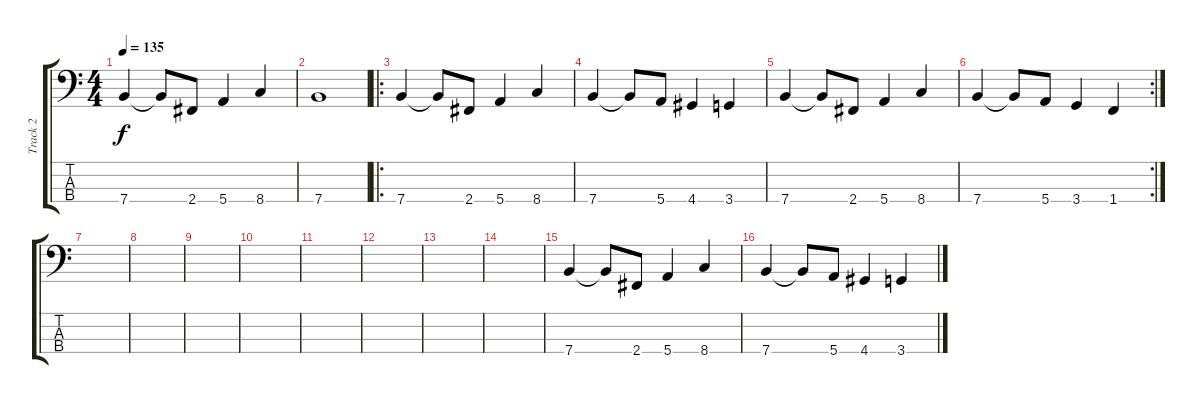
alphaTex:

\track ("Track 2" "Track 2") {instrument slapbass1}
\staff {score tabs}
\tuning (G2 D2 A1 E1) {hide}
\ts (4 4)
\tempo 135
\clef f4
\ks c
7.4.4{dy f} 7.4{t}.8 2.4.8 5.4.4 8.4.4 |
7.4.1 |
\ro
7.4.4 7.4{t}.8 2.4.8 5.4.4 8.4.4 |
7.4.4 7.4{t}.8 5.4.8 4.4.4 3.4.4 |
7.4.4 7.4{t}.8 2.4.8 5.4.4 8.4.4 |
\rc 2
7.4.4 7.4{t}.8 5.4.8 3.4.4 1.4.4 |
|
|
|
|
|
|
|
|
7.4.4 7.4{t}.8 2.4.8 5.4.4 8.4.4 |
7.4.4 7.4{t}.8 5.4.8 4.4.4 3.4.4
